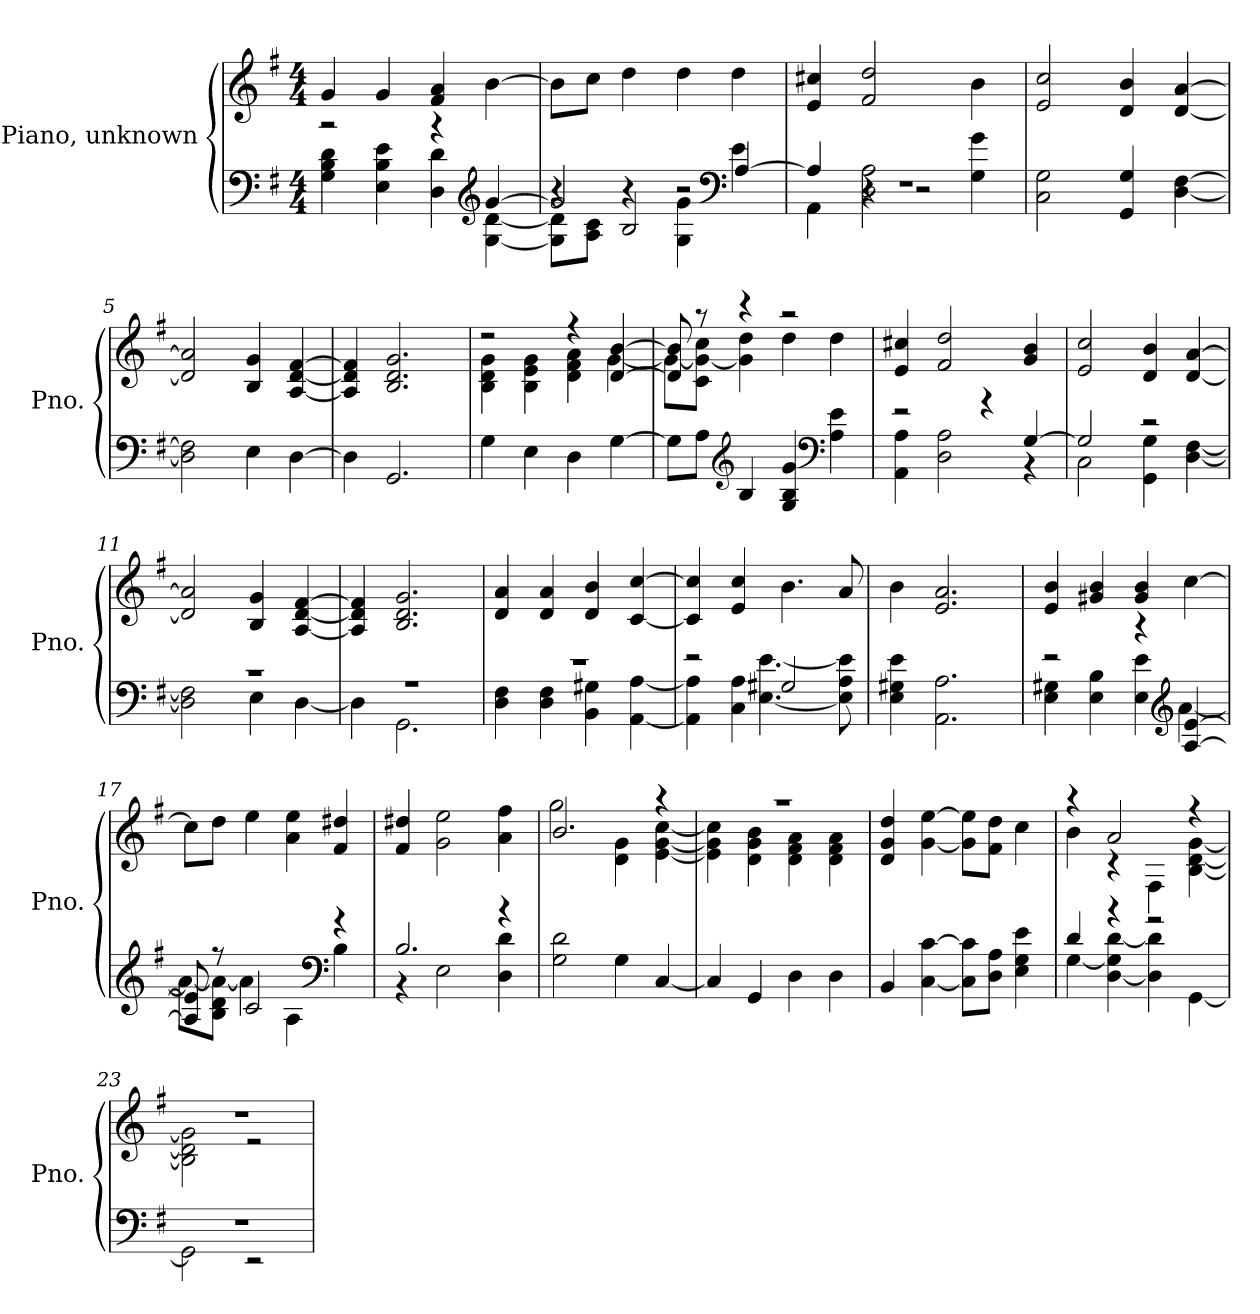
**kern	**kern
*part1	*part1
*staff2	*staff1
*I"Piano, unknown	*
*I'Pno.	*
*clefF4	*clefG2
*k[f#]	*k[f#]
*M4/4	*M4/4
*MM120	*MM120
=1	=1
*^	*
2r	4G\ 4B\ 4d\	4g/
.	4E\ 4B\ 4e\	4g/
4r	4D\ 4d\	4f#/ 4a/
*clefG2	*	*
[4g/	[4G\ [4d\	[4b\
=2	=2	=2
*	*^	*
2g/]	8G\] 8d\]L	4r	8b\L]
.	8A\ 8c\J	.	8cc\J
.	4r	2B/	4dd\
2r	4G\ 4g\	.	4dd\
*clefF4	*	*	*
.	4e\	[4A/	4dd\
=3	=3	=3	=3
1r	4AA\	4A/]	4e/ 4cc#X/
.	2D\ 2A\	4r	2f#/ 2dd/
.	.	2r	.
.	4G\ 4g\	.	4b\
*v	*v	*v	*
=4	=4
2C\ 2G\	2e/ 2cc/
4GG/ 4G/	4d/ 4b/
[4D\ [4F#\	[4d/ [4a/
=5	=5
2D\] 2F#\]	2d/] 2a/]
4E\	4B/ 4g/
[4D\	[4A/ [4d/ [4f#/
=6	=6
4D\]	4A/] 4d/] 4f#/]
2.GG/	2.B/ 2.d/ 2.g/
=7	=7
*	*^
4G\	2r	4B\ 4d\ 4g\
4E\	.	4B\ 4e\ 4g\
4D\	4r	4d\ 4f#\ 4a\
[4G\	[4d/ [4b/	[4g\
!!LO:LB:g=z	!!
=8	=8	=8
8G\L]	8d/] 8b/]	8g\L_
8A\J	8r	8c\ 8g\_ 8cc\J
*clefG2	*	*
4B/	4r	4g\] 4dd\
4G/ 4B/ 4g/	2r	4dd\
*clefF4	*	*
4A\ 4e\	.	4dd\
*	*v	*v
=9	=9
*^	*
2r	4AA\ 4A\	4e/ 4cc#X/
.	2D\ 2A\	2f#/ 2dd/
4r	.	.
[4G/	4r	4g/ 4b/
=10	=10	=10
2G/]	2C\	2e/ 2cc/
2r	4GG\ 4G\	4d/ 4b/
.	[4D\ [4F#\	[4d/ [4a/
=11	=11	=11
1r	2D\] 2F#\]	2d/] 2a/]
.	4E\	4B/ 4g/
.	[4D\	[4A/ [4d/ [4f#/
=12	=12	=12
1r	4D\]	4A/] 4d/] 4f#/]
.	2.GG\	2.B/ 2.d/ 2.g/
=13	=13	=13
1r	4D\ 4F#\	4d/ 4a/
.	4D\ 4F#\	4d/ 4a/
.	4BB\ 4G#X\	4d/ 4b/
.	[4AA\ [4A\	[4c/ [4cc/
=14	=14	=14
2r	4AA\] 4A\]	4c/] 4cc/]
.	4C\ 4A\	4e/ 4cc/
2G#X/	[4.E\ [4.e\	4.b\
.	8E\] 8A\ 8e\]	8a/
*v	*v	*
!!LO:LB:g=z
=15	=15
4E\ 4G#X\ 4e\	4b\
2.AA\ 2.A\	2.e/ 2.a/
=16	=16
*^	*
2r	4E\ 4G#X\	4e/ 4b/
.	4E\ 4B\	4g#X/ 4b/
4r	4E\ 4e\	4g#/ 4b/
*clefG2	*	*
[4A/ [4e/	[4a\	[4cc\
=17	=17	=17
8A/] 8e/]	8a\L_	8cc\L]
8r	8B\ 8d\ 8a\_J	8dd\J
2c/	4a\]	4ee\
.	4A\	4a\ 4ee\
*clefF4	*	*
4r	4B\	4f#/ 4dd#X/
=18	=18	=18
2.B/	4r	4f#/ 4dd#X/
.	2E\	2g\ 2ee\
4r	4D\ 4d\	4a\ 4ff#\
*v	*v	*
=19	=19
*	*^
2G\ 2d\	2.b/	2gg\
4G\	.	4d\ 4g\
[4C/	4r	[4e\ [4g\ [4cc\
=20	=20	=20
4C/]	1r	4e\] 4g\] 4cc\]
4GG/	.	4d\ 4g\ 4b\
4D\	.	4d\ 4f#\ 4a\
4D\	.	4d\ 4f#\ 4a\
*	*v	*v
=21	=21
4BB/	4d/ 4g/ 4dd/
[4C\ [4c\	[4g\ [4ee\
8C\] 8c\]L	8g\] 8ee\]L
8D\ 8A\J	8f#\ 8dd\J
4E\ 4G\ 4e\	4cc\
!!LO:LB:g=z
=22	=22
*^	*^
4d/	[4G\	4r	4b\
4r	[4D\ 4G\] [4d\	2a/	4r
2r	4D\] 4d\]	.	4F#\
.	[4GG\	4r	[4B\ [4d\ [4g\
=23	=23	=23	=23
1r	2GG\]	1r	2B\] 2d\] 2g\]
.	2r	.	2r
*v	*v	*	*
*	*v	*v
=	=
*-	*-
